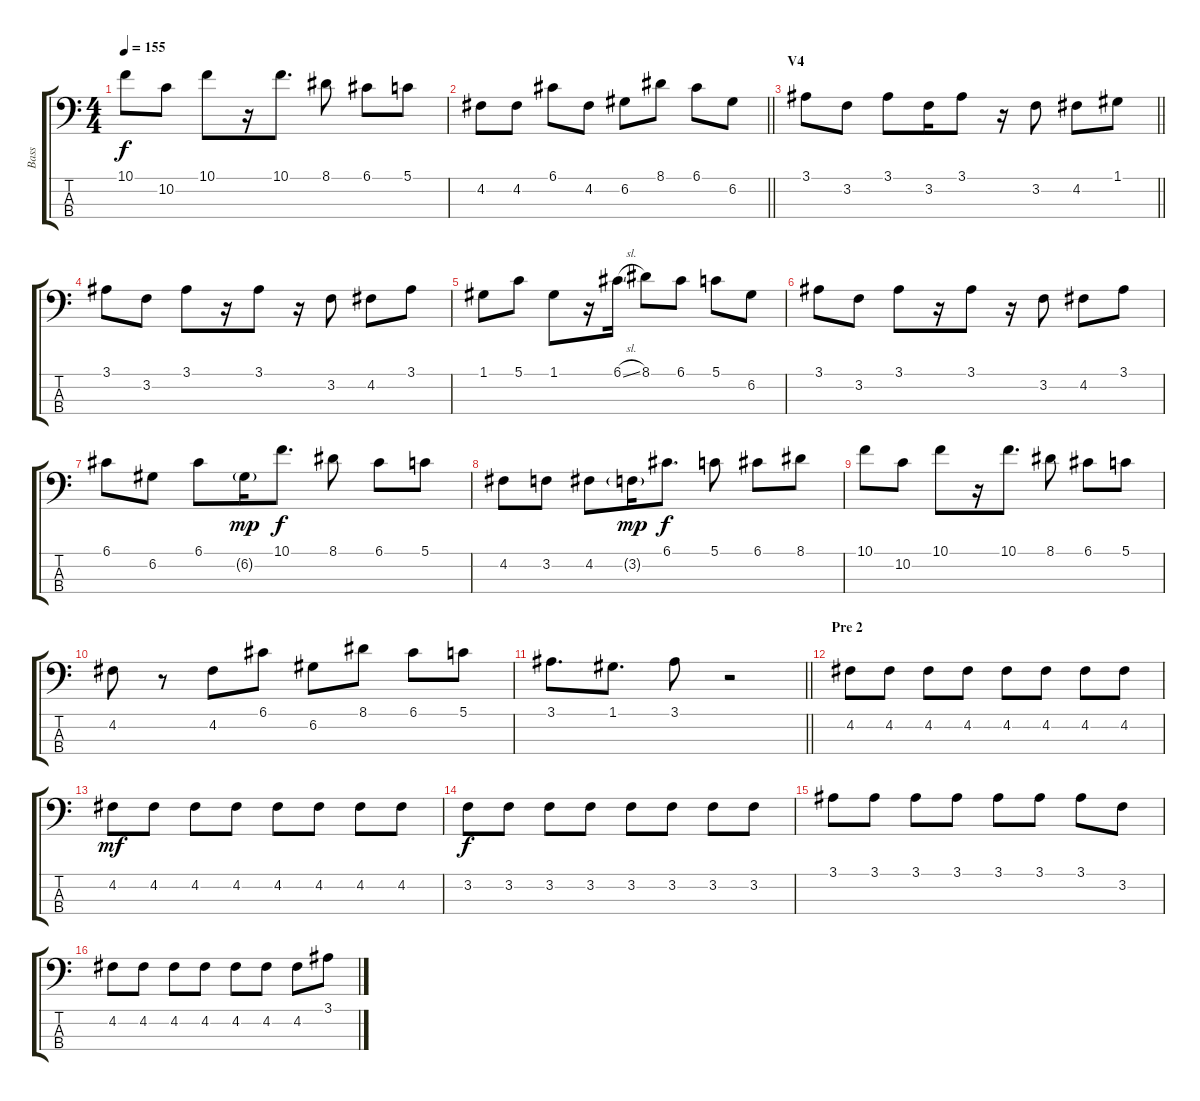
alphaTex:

\track ("Bass" "Bass") {instrument electricbassfinger}
\staff {score tabs}
\tuning (G2 D2 A1 E1) {hide}
\ts (4 4)
\tempo 155
\clef f4
\ks c
10.1.8{dy f} 10.2.8 10.1.8 r.16 10.1.8{d} 8.1.8 6.1.8 5.1.8 |
\barLineRight lightlight
4.2.8 4.2.8 6.1.8 4.2.8 6.2.8 8.1.8 6.1.8 6.2.8 |
\section ("" "V4")
\barLineRight lightlight
3.1.8 3.2.8 3.1.8 3.2.16 3.1.8 r.16 3.2.8 4.2.8 1.1.8 |
3.1.8 3.2.8 3.1.8 r.16 3.1.8 r.16 3.2.8 4.2.8 3.1.8 |
1.1.8 5.1.8 1.1.8 r.16 6.1{sl}.16 8.1.8 6.1.8 5.1.8 6.2.8 |
3.1.8 3.2.8 3.1.8 r.16 3.1.8 r.16 3.2.8 4.2.8 3.1.8 |
6.1.8 6.2.8 6.1.8 6.2{g}.16{dy mp} 10.1.8{d dy f} 8.1.8 6.1.8 5.1.8 |
4.2.8 3.2.8 4.2.8 3.2{g}.16{dy mp} 6.1.8{d dy f} 5.1.8 6.1.8 8.1.8 |
10.1.8 10.2.8 10.1.8 r.16 10.1.8{d} 8.1.8 6.1.8 5.1.8 |
4.2.8 r.8 4.2.8 6.1.8 6.2.8 8.1.8 6.1.8 5.1.8 |
\barLineRight lightlight
3.1.8{d} 1.1.8{d} 3.1.8 r.2 |
\section ("" "Pre 2")
4.2.8 4.2.8 4.2.8 4.2.8 4.2.8 4.2.8 4.2.8 4.2.8 |
4.2.8{dy mf} 4.2.8 4.2.8 4.2.8 4.2.8 4.2.8 4.2.8 4.2.8 |
3.2.8{dy f} 3.2.8 3.2.8 3.2.8 3.2.8 3.2.8 3.2.8 3.2.8 |
3.1.8 3.1.8 3.1.8 3.1.8 3.1.8 3.1.8 3.1.8 3.2.8 |
4.2.8 4.2.8 4.2.8 4.2.8 4.2.8 4.2.8 4.2.8 3.1.8
